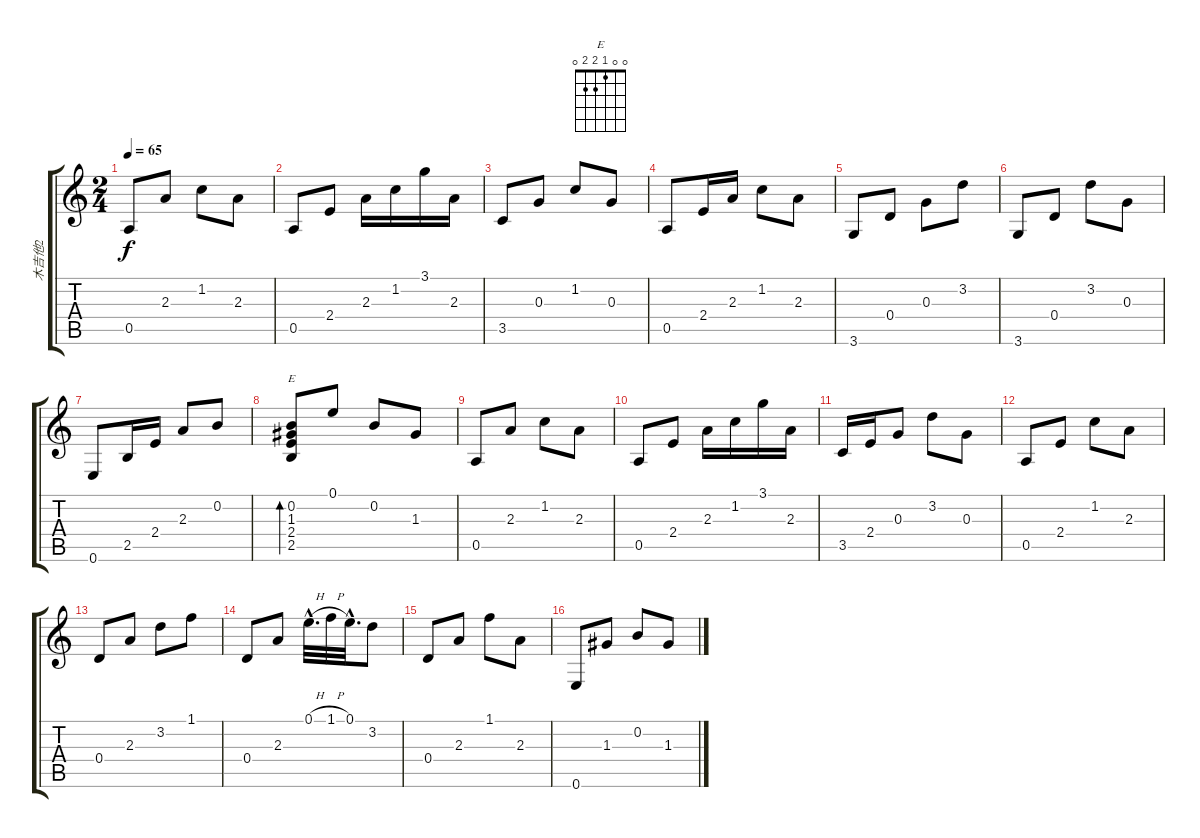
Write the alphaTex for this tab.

\track ("木吉他2" "木吉他2") {instrument acousticguitarnylon}
\staff {score tabs}
\tuning (E4 B3 G3 D3 A2 E2) {hide}
\chord ("E" 0 0 1 2 2 0)
\ts (2 4)
\tempo 65
\clef g2
\ks c
0.5.8{dy f} 2.3.8 1.2.8 2.3.8 |
0.5.8 2.4.8 2.3.16 1.2.16 3.1.16 2.3.16 |
3.5.8 0.3.8 1.2.8 0.3.8 |
0.5.8 2.4.16 2.3.16 1.2.8 2.3.8 |
3.6.8 0.4.8 0.3.8 3.2.8 |
3.6.8 0.4.8 3.2.8 0.3.8 |
0.6.8 2.5.16 2.4.16 2.3.8 0.2.8 |
(0.2 1.3 2.4 2.5).8{bd 120 ch "E"} 0.1.8 0.2.8 1.3.8 |
0.5.8 2.3.8 1.2.8 2.3.8 |
0.5.8 2.4.8 2.3.16 1.2.16 3.1.16 2.3.16 |
3.5.16 2.4.16 0.3.8 3.2.8 0.3.8 |
0.5.8 2.4.8 1.2.8 2.3.8 |
0.4.8 2.3.8 3.2.8 1.1.8 |
0.4.8 2.3.8 0.1{h hac}.32{d} 1.1{h}.32 0.1{hac}.32{d} 3.2.8 |
0.4.8 2.3.8 1.1.8 2.3.8 |
0.6.8 1.3.8 0.2.8 1.3.8
